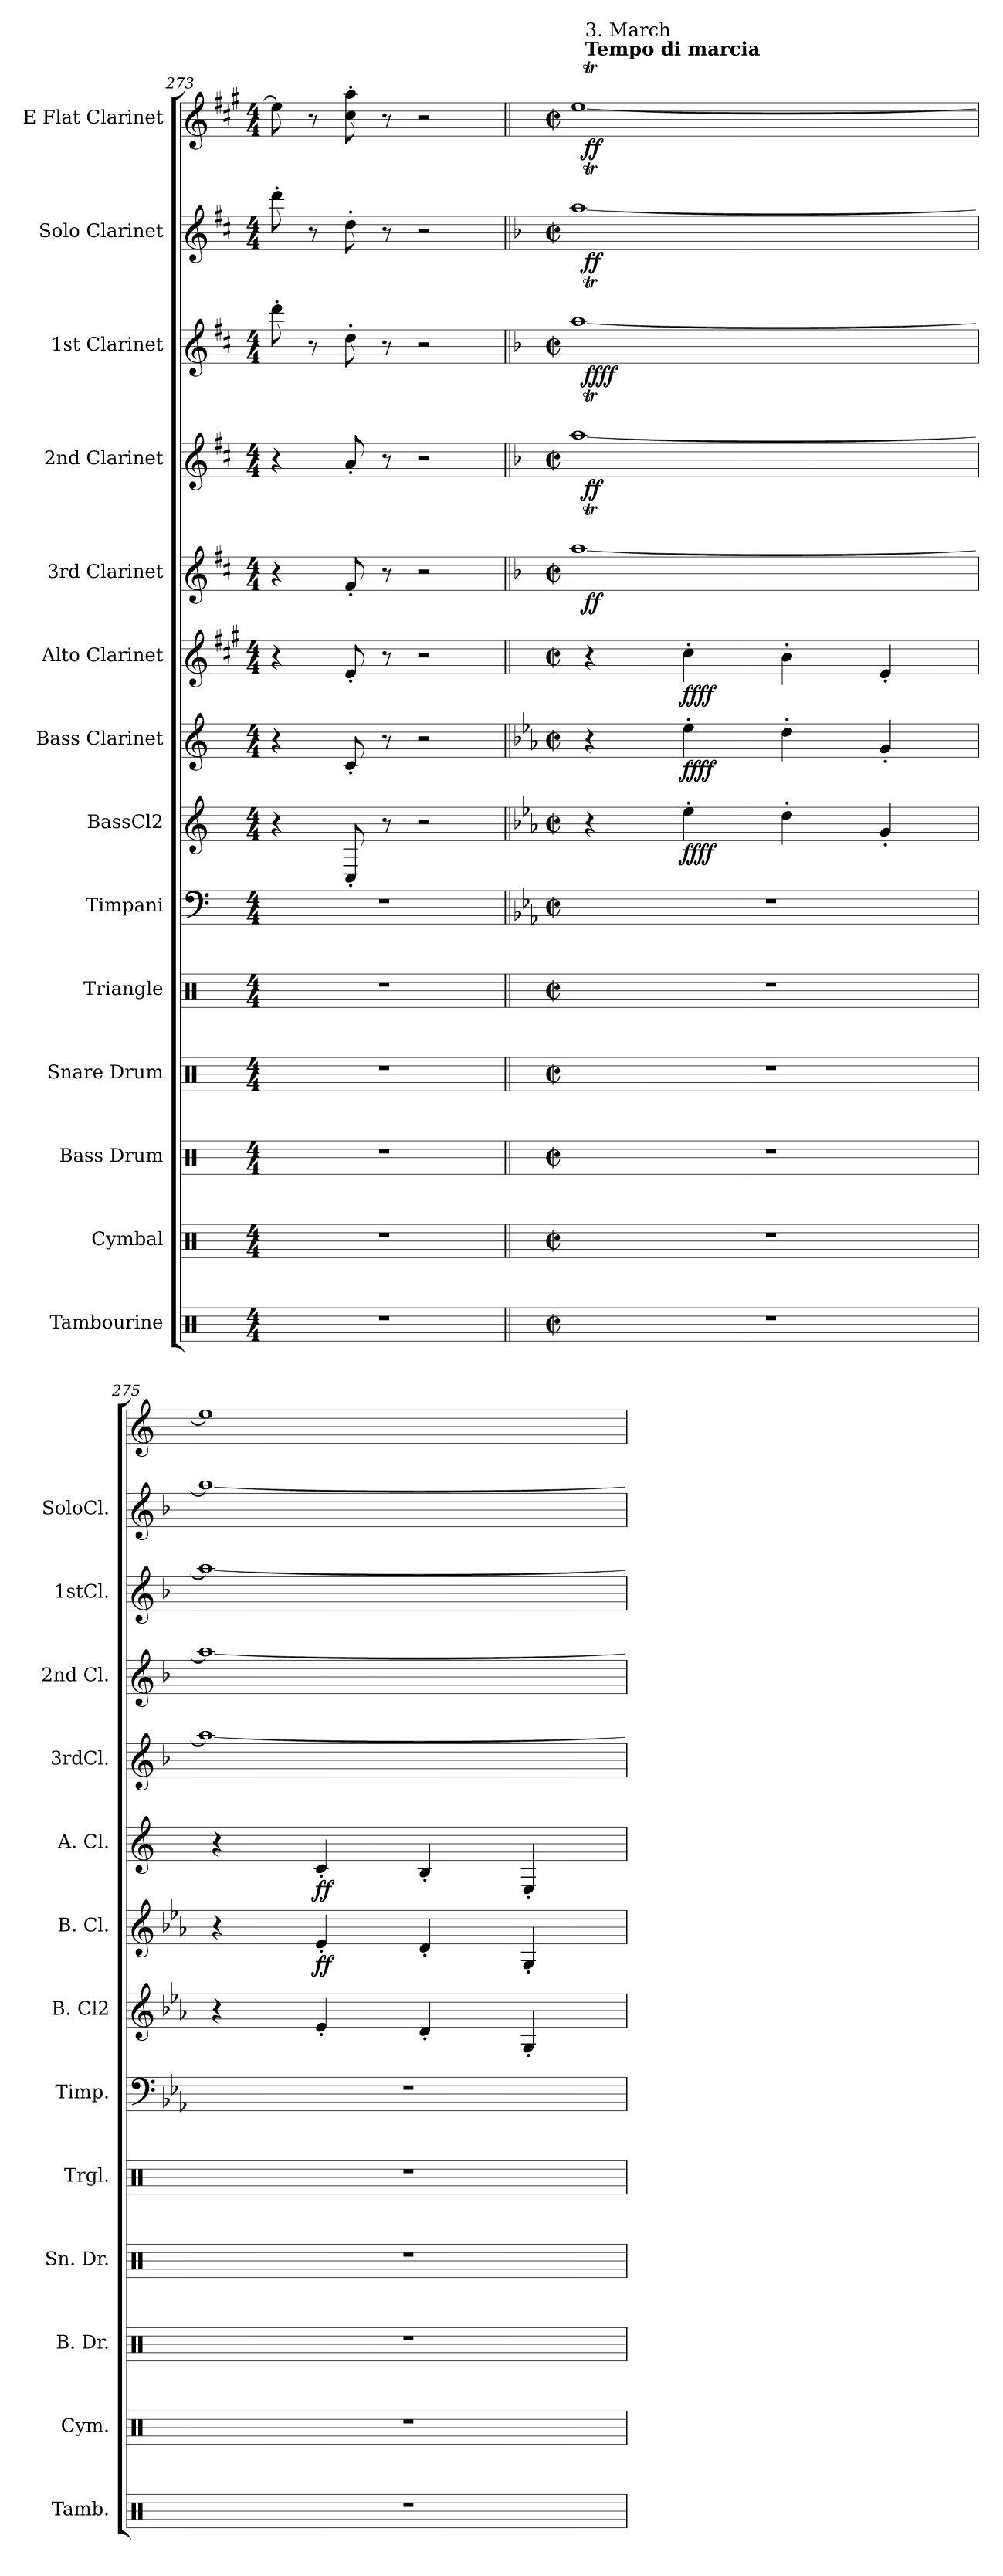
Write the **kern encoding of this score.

**kern	**kern	**kern	**kern	**kern	**kern	**kern	**dynam	**kern	**dynam	**kern	**dynam	**kern	**dynam	**kern	**dynam	**kern	**dynam	**kern	**dynam	**kern	**dynam
*part14	*part13	*part12	*part11	*part10	*part9	*part8	*part8	*part7	*part7	*part6	*part6	*part5	*part5	*part4	*part4	*part3	*part3	*part2	*part2	*part1	*part1
*staff14	*staff13	*staff12	*staff11	*staff10	*staff9	*staff8	*staff8	*staff7	*staff7	*staff6	*staff6	*staff5	*staff5	*staff4	*staff4	*staff3	*staff3	*staff2	*staff2	*staff1	*staff1
*I"Tambourine	*I"Cymbal	*I"Bass Drum	*I"Snare Drum	*I"Triangle	*I"Timpani	*I"BassCl2	*	*I"Bass Clarinet	*	*I"Alto Clarinet	*	*I"3rd Clarinet	*	*I"2nd Clarinet	*	*I"1st Clarinet	*	*I"Solo Clarinet	*	*I"E Flat Clarinet	*
*I'Tamb.	*I'Cym.	*I'B. Dr.	*I'Sn. Dr.	*I'Trgl.	*I'Timp.	*I'B. Cl2	*	*I'B. Cl.	*	*I'A. Cl.	*	*I'3rdCl.	*	*I'2nd Cl.	*	*I'1stCl.	*	*I'SoloCl.	*	*	*
*clefX	*clefX	*clefX	*clefX	*clefX	*clefF4	*clefG2	*	*clefG2	*	*clefG2	*	*clefG2	*	*clefG2	*	*clefG2	*	*clefG2	*	*clefG2	*
*	*	*	*	*	*	*ITrd8c14	*	*ITrd8c14	*	*ITrd5c9	*	*ITrd1c2	*	*ITrd1c2	*	*ITrd1c2	*	*ITrd1c2	*	*ITrd-2c-3	*
*k[]	*k[]	*k[]	*k[]	*k[]	*k[]	*k[]	*	*k[]	*	*k[]	*	*k[]	*	*k[]	*	*k[]	*	*k[]	*	*k[]	*
*M4/4	*M4/4	*M4/4	*M4/4	*M4/4	*M4/4	*M4/4	*	*M4/4	*	*M4/4	*	*M4/4	*	*M4/4	*	*M4/4	*	*M4/4	*	*M4/4	*
=273	=273	=273	=273	=273	=273	=273	=273	=273	=273	=273	=273	=273	=273	=273	=273	=273	=273	=273	=273	=273	=273
1r	1r	1r	1r	1r	1r	4r	.	4r	.	4r	.	4r	.	4r	.	8ccc'\	.	8ccc'\	.	8gg\]	.
.	.	.	.	.	.	.	.	.	.	.	.	.	.	.	.	8r	.	8r	.	8r	.
.	.	.	.	.	.	8CC'/	.	8C'/	.	8G'/	.	8e'/	.	8g'/	.	8cc'\	.	8cc'\	.	8ee\' 8ccc\'	.
.	.	.	.	.	.	8r	.	8r	.	8r	.	8r	.	8r	.	8r	.	8r	.	8r	.
.	.	.	.	.	.	2r	.	2r	.	2r	.	2r	.	2r	.	2r	.	2r	.	2r	.
!!LO:PB:g=z
=274||	=274||	=274||	=274||	=274||	=274||	=274||	=274||	=274||	=274||	=274||	=274||	=274||	=274||	=274||	=274||	=274||	=274||	=274||	=274||	=274||	=274||
*	*	*	*	*	*k[b-e-a-]	*k[b-e-a-]	*	*k[b-e-a-]	*	*k[b-e-a-]	*	*k[b-e-a-]	*	*k[b-e-a-]	*	*k[b-e-a-]	*	*k[b-e-a-]	*	*k[b-e-a-]	*
*M4/4	*M4/4	*M4/4	*M4/4	*M4/4	*M4/4	*M4/4	*	*M4/4	*	*M4/4	*	*M4/4	*	*M4/4	*	*M4/4	*	*M4/4	*	*M4/4	*
*met(c|)	*met(c|)	*met(c|)	*met(c|)	*met(c|)	*met(c|)	*met(c|)	*	*met(c|)	*	*met(c|)	*	*met(c|)	*	*met(c|)	*	*met(c|)	*	*met(c|)	*	*met(c|)	*
*	*	*	*	*	*	*	*	*	*	*	*	*^	*	*^	*	*^	*	*^	*	*^	*
!	!	!	!	!	!	!	!	!	!	!	!	!	!	!	!	!	!	!	!	!	!	!	!	!LO:TX:a:B:t=Tempo di marcia	!	!
!	!	!	!	!	!	!	!	!	!	!	!	!	!	!	!	!	!	!	!	!	!	!	!	!LO:TX:a:t=3. March	!	!
!	!	!	!	!	!	!	!	!	!	!	!	!	!	!LO:DY:b	!	!	!LO:DY:b	!	!	!LO:DY:b	!	!	!	!	!	!
!	!	!	!	!	!	!	!	!	!	!	!	!	!	!	!	!	!	!	!	!LO:DY:n=1:b	!	!	!LO:DY:b	!	!	!LO:DY:b
1r	1r	1r	1r	1r	1r	4r	.	4r	.	4r	.	(16ggt/LLyy	[1gg	ff	(16ggt/LLyy	[1gg	ff	(16ggt/LLyy	[1gg	ff ff	(16ggt/LLyy	[1gg	ff	(16ggt/LLyy	[1gg	ff
.	.	.	.	.	.	.	.	.	.	.	.	16aa-/yy	.	.	16aa-/yy	.	.	16aa-/yy	.	.	16aa-/yy	.	.	16aa-/yy	.	.
.	.	.	.	.	.	.	.	.	.	.	.	16gg/yy	.	.	16gg/yy	.	.	16gg/yy	.	.	16gg/yy	.	.	16gg/yy	.	.
.	.	.	.	.	.	.	.	.	.	.	.	16aa-/JJyy	.	.	16aa-/JJyy	.	.	16aa-/JJyy	.	.	16aa-/JJyy	.	.	16aa-/JJyy	.	.
!	!	!	!	!	!	!	!LO:DY:b	!	!	!	!	!	!	!	!	!	!	!	!	!	!	!	!	!	!	!
!	!	!	!	!	!	!	!LO:DY:n=1:b	!	!LO:DY:b	!	!	!	!	!	!	!	!	!	!	!	!	!	!	!	!	!
!	!	!	!	!	!	!	!	!	!LO:DY:n=1:b	!	!LO:DY:b	!	!	!	!	!	!	!	!	!	!	!	!	!	!	!
!	!	!	!	!	!	!	!	!	!	!	!LO:DY:n=1:b	!	!	!	!	!	!	!	!	!	!	!	!	!	!	!
.	.	.	.	.	.	4e-'\	ff ff	4e-'\	ff ff	4e-'\	ff ff	16gg/LLyy	.	.	16gg/LLyy	.	.	16gg/LLyy	.	.	16gg/LLyy	.	.	16gg/LLyy	.	.
.	.	.	.	.	.	.	.	.	.	.	.	16aa-/yy	.	.	16aa-/yy	.	.	16aa-/yy	.	.	16aa-/yy	.	.	16aa-/yy	.	.
.	.	.	.	.	.	.	.	.	.	.	.	16gg/yy	.	.	16gg/yy	.	.	16gg/yy	.	.	16gg/yy	.	.	16gg/yy	.	.
.	.	.	.	.	.	.	.	.	.	.	.	16aa-/JJyy	.	.	16aa-/JJyy	.	.	16aa-/JJyy	.	.	16aa-/JJyy	.	.	16aa-/JJyy	.	.
.	.	.	.	.	.	4d'\	.	4d'\	.	4d'\	.	16gg/LLyy	.	.	16gg/LLyy	.	.	16gg/LLyy	.	.	16gg/LLyy	.	.	16gg/LLyy	.	.
.	.	.	.	.	.	.	.	.	.	.	.	16aa-/yy	.	.	16aa-/yy	.	.	16aa-/yy	.	.	16aa-/yy	.	.	16aa-/yy	.	.
.	.	.	.	.	.	.	.	.	.	.	.	16gg/yy	.	.	16gg/yy	.	.	16gg/yy	.	.	16gg/yy	.	.	16gg/yy	.	.
.	.	.	.	.	.	.	.	.	.	.	.	16aa-/JJyy	.	.	16aa-/JJyy	.	.	16aa-/JJyy	.	.	16aa-/JJyy	.	.	16aa-/JJyy	.	.
.	.	.	.	.	.	4G'/	.	4G'/	.	4G'/	.	16gg/LLyy	.	.	16gg/LLyy	.	.	16gg/LLyy	.	.	16gg/LLyy	.	.	16gg/LLyy	.	.
.	.	.	.	.	.	.	.	.	.	.	.	16aa-/yy	.	.	16aa-/yy	.	.	16aa-/yy	.	.	16aa-/yy	.	.	16aa-/yy	.	.
.	.	.	.	.	.	.	.	.	.	.	.	16gg/yy	.	.	16gg/yy	.	.	16gg/yy	.	.	16gg/yy	.	.	16gg/yy	.	.
.	.	.	.	.	.	.	.	.	.	.	.	16aa-/JJyy	.	.	16aa-/JJyy	.	.	16aa-/JJyy	.	.	16aa-/JJyy	.	.	16aa-/JJyy	.	.
=275	=275	=275	=275	=275	=275	=275	=275	=275	=275	=275	=275	=275	=275	=275	=275	=275	=275	=275	=275	=275	=275	=275	=275	=275	=275	=275
1r	1r	1r	1r	1r	1r	4r	.	4r	.	4r	.	16gg/LLyy	1gg_	.	16gg/LLyy	1gg_	.	16gg/LLyy	1gg_	.	16gg/LLyy	1gg_	.	16gg/LLyy	1gg]	.
.	.	.	.	.	.	.	.	.	.	.	.	16aa-/yy	.	.	16aa-/yy	.	.	16aa-/yy	.	.	16aa-/yy	.	.	16aa-/yy	.	.
.	.	.	.	.	.	.	.	.	.	.	.	16gg/yy	.	.	16gg/yy	.	.	16gg/yy	.	.	16gg/yy	.	.	16gg/yy	.	.
.	.	.	.	.	.	.	.	.	.	.	.	16aa-/JJyy	.	.	16aa-/JJyy	.	.	16aa-/JJyy	.	.	16aa-/JJyy	.	.	16aa-/JJyy	.	.
!	!	!	!	!	!	!	!	!	!LO:DY:b	!	!LO:DY:b	!	!	!	!	!	!	!	!	!	!	!	!	!	!	!
.	.	.	.	.	.	4E-'/	.	4E-'/	ff	4E-'/	ff	16gg/LLyy	.	.	16gg/LLyy	.	.	16gg/LLyy	.	.	16gg/LLyy	.	.	16gg/LLyy	.	.
.	.	.	.	.	.	.	.	.	.	.	.	16aa-/yy	.	.	16aa-/yy	.	.	16aa-/yy	.	.	16aa-/yy	.	.	16aa-/yy	.	.
.	.	.	.	.	.	.	.	.	.	.	.	16gg/yy	.	.	16gg/yy	.	.	16gg/yy	.	.	16gg/yy	.	.	16gg/yy	.	.
.	.	.	.	.	.	.	.	.	.	.	.	16aa-/JJyy	.	.	16aa-/JJyy	.	.	16aa-/JJyy	.	.	16aa-/JJyy	.	.	16aa-/JJyy	.	.
.	.	.	.	.	.	4D'/	.	4D'/	.	4D'/	.	16gg/LLyy	.	.	16gg/LLyy	.	.	16gg/LLyy	.	.	16gg/LLyy	.	.	16gg/LLyy	.	.
.	.	.	.	.	.	.	.	.	.	.	.	16aa-/yy	.	.	16aa-/yy	.	.	16aa-/yy	.	.	16aa-/yy	.	.	16aa-/yy	.	.
.	.	.	.	.	.	.	.	.	.	.	.	16gg/yy	.	.	16gg/yy	.	.	16gg/yy	.	.	16gg/yy	.	.	16gg/yy	.	.
.	.	.	.	.	.	.	.	.	.	.	.	16aa-/JJyy	.	.	16aa-/JJyy	.	.	16aa-/JJyy	.	.	16aa-/JJyy	.	.	16aa-/JJyy	.	.
.	.	.	.	.	.	4GG'/	.	4GG'/	.	4GG'/	.	16gg/LLyy	.	.	16gg/LLyy	.	.	16gg/LLyy	.	.	16gg/LLyy	.	.	16gg/LLyy	.	.
.	.	.	.	.	.	.	.	.	.	.	.	16aa-/yy	.	.	16aa-/yy	.	.	16aa-/yy	.	.	16aa-/yy	.	.	16aa-/yy	.	.
.	.	.	.	.	.	.	.	.	.	.	.	16ggTTT/yy	.	.	16ggTTT/yy	.	.	16ggTTT/yy	.	.	16ggTTT/yy	.	.	16ggTTT/yy	.	.
.	.	.	.	.	.	.	.	.	.	.	.	16aa-/JJyy)	.	.	16aa-/JJyy)	.	.	16aa-/JJyy)	.	.	16aa-/JJyy)	.	.	16aa-/JJyy)	.	.
*	*	*	*	*	*	*	*	*	*	*	*	*v	*v	*	*	*	*	*v	*v	*	*v	*v	*	*v	*v	*
*	*	*	*	*	*	*	*	*	*	*	*	*	*	*v	*v	*	*	*	*	*	*	*
=	=	=	=	=	=	=	=	=	=	=	=	=	=	=	=	=	=	=	=	=	=
*-	*-	*-	*-	*-	*-	*-	*-	*-	*-	*-	*-	*-	*-	*-	*-	*-	*-	*-	*-	*-	*-
